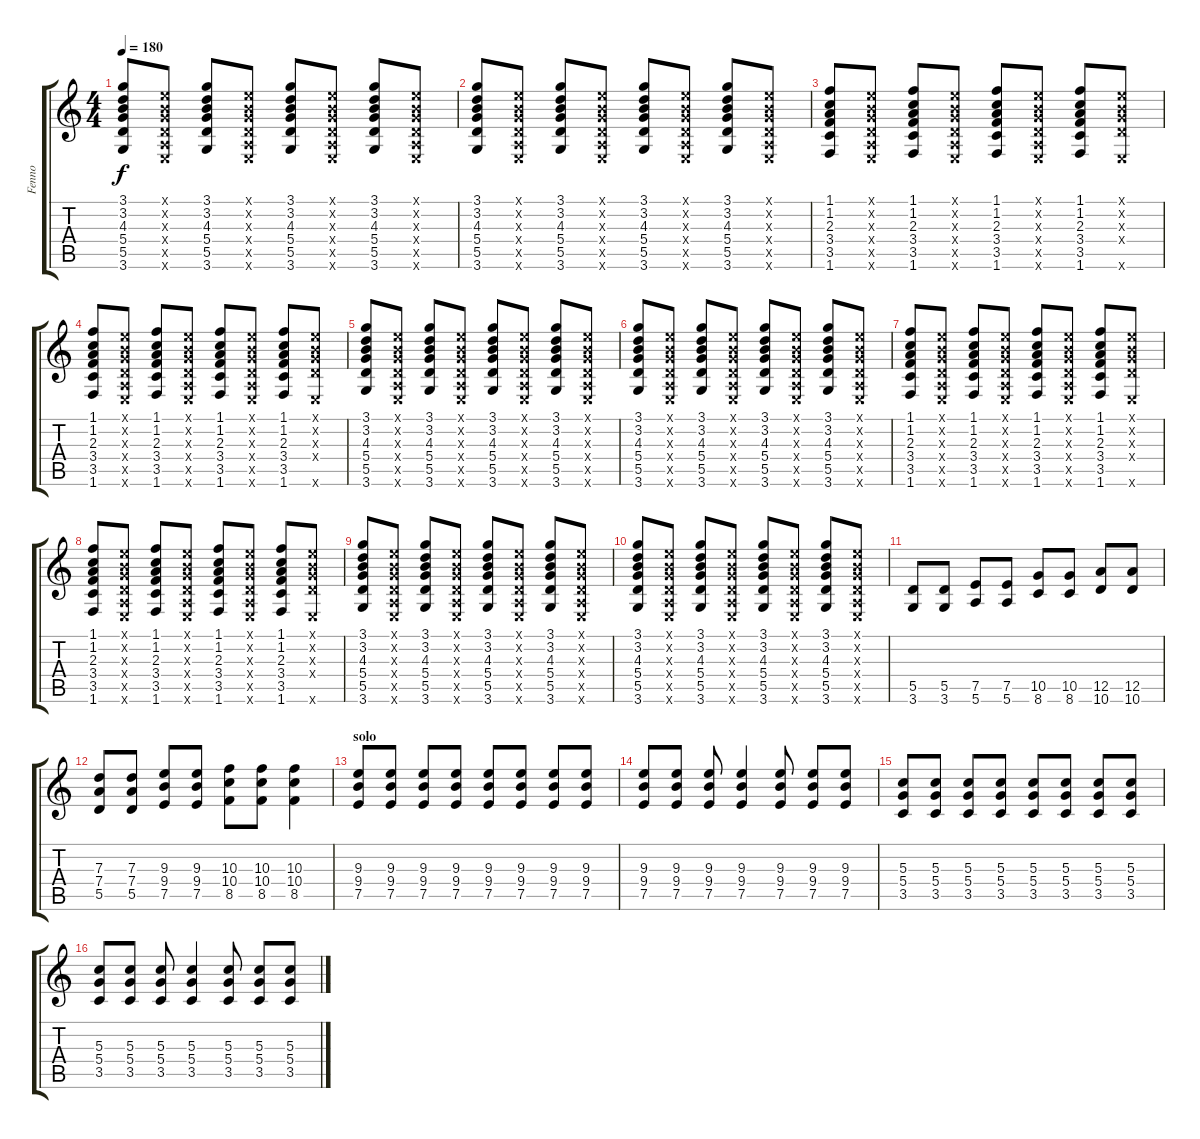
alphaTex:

\track ("Fenno" "Fenno") {instrument distortionguitar}
\staff {score tabs}
\tuning (E4 B3 G3 D3 A2 E2) {hide}
\ts (4 4)
\tempo 180
\clef g2
\ks c
(3.1 3.2 4.3 5.4 5.5 3.6).8{dy f} (0.1{x} 0.2{x} 0.3{x} 0.4{x} 0.5{x} 0.6{x}).8 (3.1 3.2 4.3 5.4 5.5 3.6).8 (0.1{x} 0.2{x} 0.3{x} 0.4{x} 0.5{x} 0.6{x}).8 (3.1 3.2 4.3 5.4 5.5 3.6).8 (0.1{x} 0.2{x} 0.3{x} 0.4{x} 0.5{x} 0.6{x}).8 (3.1 3.2 4.3 5.4 5.5 3.6).8 (0.1{x} 0.2{x} 0.3{x} 0.4{x} 0.5{x} 0.6{x}).8 |
(3.1 3.2 4.3 5.4 5.5 3.6).8 (0.1{x} 0.2{x} 0.3{x} 0.4{x} 0.5{x} 0.6{x}).8 (3.1 3.2 4.3 5.4 5.5 3.6).8 (0.1{x} 0.2{x} 0.3{x} 0.4{x} 0.5{x} 0.6{x}).8 (3.1 3.2 4.3 5.4 5.5 3.6).8 (0.1{x} 0.2{x} 0.3{x} 0.4{x} 0.5{x} 0.6{x}).8 (3.1 3.2 4.3 5.4 5.5 3.6).8 (0.1{x} 0.2{x} 0.3{x} 0.4{x} 0.5{x} 0.6{x}).8 |
(1.1 1.2 2.3 3.4 3.5 1.6).8 (0.1{x} 0.2{x} 0.3{x} 0.4{x} 0.5{x} 0.6{x}).8 (1.1 1.2 2.3 3.4 3.5 1.6).8 (0.1{x} 0.2{x} 0.3{x} 0.4{x} 0.5{x} 0.6{x}).8 (1.1 1.2 2.3 3.4 3.5 1.6).8 (0.1{x} 0.2{x} 0.3{x} 0.4{x} 0.5{x} 0.6{x}).8 (1.1 1.2 2.3 3.4 3.5 1.6).8 (0.1{x} 0.2{x} 0.3{x} 0.4{x} 0.6{x}).8 |
(1.1 1.2 2.3 3.4 3.5 1.6).8 (0.1{x} 0.2{x} 0.3{x} 0.4{x} 0.5{x} 0.6{x}).8 (1.1 1.2 2.3 3.4 3.5 1.6).8 (0.1{x} 0.2{x} 0.3{x} 0.4{x} 0.5{x} 0.6{x}).8 (1.1 1.2 2.3 3.4 3.5 1.6).8 (0.1{x} 0.2{x} 0.3{x} 0.4{x} 0.5{x} 0.6{x}).8 (1.1 1.2 2.3 3.4 3.5 1.6).8 (0.1{x} 0.2{x} 0.3{x} 0.4{x} 0.6{x}).8 |
(3.1 3.2 4.3 5.4 5.5 3.6).8 (0.1{x} 0.2{x} 0.3{x} 0.4{x} 0.5{x} 0.6{x}).8 (3.1 3.2 4.3 5.4 5.5 3.6).8 (0.1{x} 0.2{x} 0.3{x} 0.4{x} 0.5{x} 0.6{x}).8 (3.1 3.2 4.3 5.4 5.5 3.6).8 (0.1{x} 0.2{x} 0.3{x} 0.4{x} 0.5{x} 0.6{x}).8 (3.1 3.2 4.3 5.4 5.5 3.6).8 (0.1{x} 0.2{x} 0.3{x} 0.4{x} 0.5{x} 0.6{x}).8 |
(3.1 3.2 4.3 5.4 5.5 3.6).8 (0.1{x} 0.2{x} 0.3{x} 0.4{x} 0.5{x} 0.6{x}).8 (3.1 3.2 4.3 5.4 5.5 3.6).8 (0.1{x} 0.2{x} 0.3{x} 0.4{x} 0.5{x} 0.6{x}).8 (3.1 3.2 4.3 5.4 5.5 3.6).8 (0.1{x} 0.2{x} 0.3{x} 0.4{x} 0.5{x} 0.6{x}).8 (3.1 3.2 4.3 5.4 5.5 3.6).8 (0.1{x} 0.2{x} 0.3{x} 0.4{x} 0.5{x} 0.6{x}).8 |
(1.1 1.2 2.3 3.4 3.5 1.6).8 (0.1{x} 0.2{x} 0.3{x} 0.4{x} 0.5{x} 0.6{x}).8 (1.1 1.2 2.3 3.4 3.5 1.6).8 (0.1{x} 0.2{x} 0.3{x} 0.4{x} 0.5{x} 0.6{x}).8 (1.1 1.2 2.3 3.4 3.5 1.6).8 (0.1{x} 0.2{x} 0.3{x} 0.4{x} 0.5{x} 0.6{x}).8 (1.1 1.2 2.3 3.4 3.5 1.6).8 (0.1{x} 0.2{x} 0.3{x} 0.4{x} 0.6{x}).8 |
(1.1 1.2 2.3 3.4 3.5 1.6).8 (0.1{x} 0.2{x} 0.3{x} 0.4{x} 0.5{x} 0.6{x}).8 (1.1 1.2 2.3 3.4 3.5 1.6).8 (0.1{x} 0.2{x} 0.3{x} 0.4{x} 0.5{x} 0.6{x}).8 (1.1 1.2 2.3 3.4 3.5 1.6).8 (0.1{x} 0.2{x} 0.3{x} 0.4{x} 0.5{x} 0.6{x}).8 (1.1 1.2 2.3 3.4 3.5 1.6).8 (0.1{x} 0.2{x} 0.3{x} 0.4{x} 0.6{x}).8 |
(3.1 3.2 4.3 5.4 5.5 3.6).8 (0.1{x} 0.2{x} 0.3{x} 0.4{x} 0.5{x} 0.6{x}).8 (3.1 3.2 4.3 5.4 5.5 3.6).8 (0.1{x} 0.2{x} 0.3{x} 0.4{x} 0.5{x} 0.6{x}).8 (3.1 3.2 4.3 5.4 5.5 3.6).8 (0.1{x} 0.2{x} 0.3{x} 0.4{x} 0.5{x} 0.6{x}).8 (3.1 3.2 4.3 5.4 5.5 3.6).8 (0.1{x} 0.2{x} 0.3{x} 0.4{x} 0.5{x} 0.6{x}).8 |
(3.1 3.2 4.3 5.4 5.5 3.6).8 (0.1{x} 0.2{x} 0.3{x} 0.4{x} 0.5{x} 0.6{x}).8 (3.1 3.2 4.3 5.4 5.5 3.6).8 (0.1{x} 0.2{x} 0.3{x} 0.4{x} 0.5{x} 0.6{x}).8 (3.1 3.2 4.3 5.4 5.5 3.6).8 (0.1{x} 0.2{x} 0.3{x} 0.4{x} 0.5{x} 0.6{x}).8 (3.1 3.2 4.3 5.4 5.5 3.6).8 (0.1{x} 0.2{x} 0.3{x} 0.4{x} 0.5{x} 0.6{x}).8 |
(5.5 3.6).8 (5.5 3.6).8 (7.5 5.6).8 (7.5 5.6).8 (10.5 8.6).8 (10.5 8.6).8 (12.5 10.6).8 (12.5 10.6).8 |
(7.3 7.4 5.5).8 (7.3 7.4 5.5).8 (9.3 9.4 7.5).8 (9.3 9.4 7.5).8 (10.3 10.4 8.5).8 (10.3 10.4 8.5).8 (10.3 10.4 8.5).4 |
\section ("" "solo")
(9.3 9.4 7.5).8 (9.3 9.4 7.5).8 (9.3 9.4 7.5).8 (9.3 9.4 7.5).8 (9.3 9.4 7.5).8 (9.3 9.4 7.5).8 (9.3 9.4 7.5).8 (9.3 9.4 7.5).8 |
(9.3 9.4 7.5).8 (9.3 9.4 7.5).8 (9.3 9.4 7.5).8 (9.3 9.4 7.5).4 (9.3 9.4 7.5).8 (9.3 9.4 7.5).8 (9.3 9.4 7.5).8 |
(5.3 5.4 3.5).8 (5.3 5.4 3.5).8 (5.3 5.4 3.5).8 (5.3 5.4 3.5).8 (5.3 5.4 3.5).8 (5.3 5.4 3.5).8 (5.3 5.4 3.5).8 (5.3 5.4 3.5).8 |
(5.3 5.4 3.5).8 (5.3 5.4 3.5).8 (5.3 5.4 3.5).8 (5.3 5.4 3.5).4 (5.3 5.4 3.5).8 (5.3 5.4 3.5).8 (5.3 5.4 3.5).8
